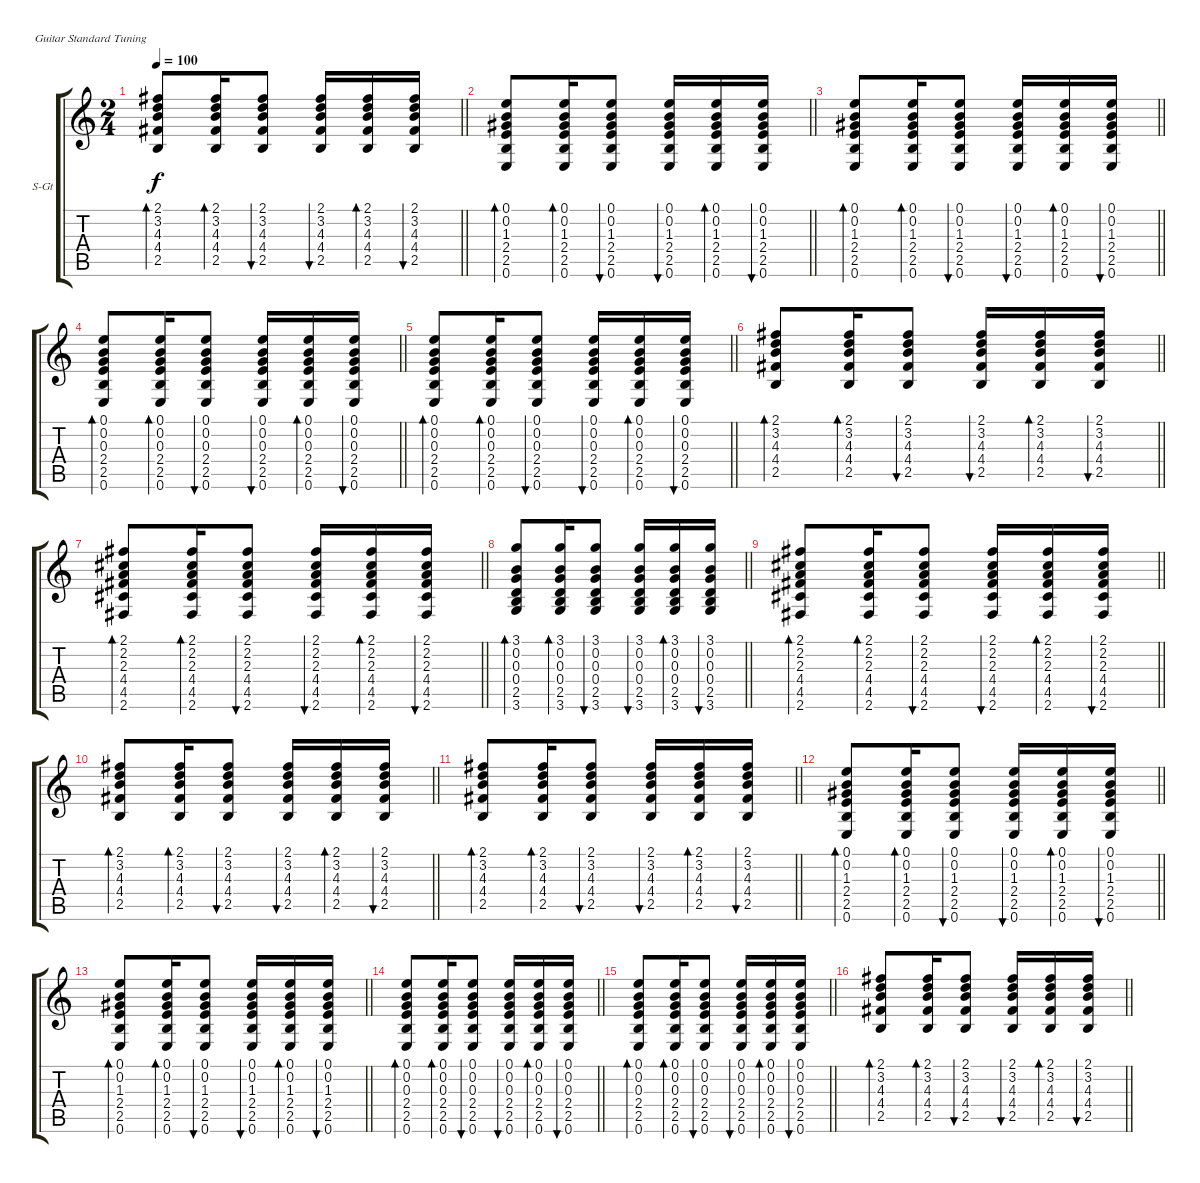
\bracketExtendMode groupsimilarinstruments
\firstSystemTrackNameOrientation horizontal
\otherSystemsTrackNameOrientation horizontal
\track ("Äîðîæêà 1" "S-Gt") {instrument acousticguitarsteel}
\staff {score tabs}
\tuning (E4 B3 G3 D3 A2 E2)
\ts (2 4)
\tempo 100
\clef g2
\barLineRight lightlight
\ks c
(2.1 3.2 4.3 4.4 2.5).8{bd 60 dy f} (2.1 3.2 4.3 4.4 2.5).16{bd 60} (2.1 3.2 4.3 4.4 2.5).8{bu 60} (2.1 3.2 4.3 4.4 2.5).16{bu 60} (2.1 3.2 4.3 4.4 2.5).16{bd 60} (2.1 3.2 4.3 4.4 2.5).16{bu 60} |
\barLineRight lightlight
(0.1 0.2 1.3 2.4 2.5 0.6).8{bd 60} (0.1 0.2 1.3 2.4 2.5 0.6).16{bd 60} (0.1 0.2 1.3 2.4 2.5 0.6).8{bu 60} (0.1 0.2 1.3 2.4 2.5 0.6).16{bu 60} (0.1 0.2 1.3 2.4 2.5 0.6).16{bd 60} (0.1 0.2 1.3 2.4 2.5 0.6).16{bu 60} |
\barLineRight lightlight
(0.1 0.2 1.3 2.4 2.5 0.6).8{bd 60} (0.1 0.2 1.3 2.4 2.5 0.6).16{bd 60} (0.1 0.2 1.3 2.4 2.5 0.6).8{bu 60} (0.1 0.2 1.3 2.4 2.5 0.6).16{bu 60} (0.1 0.2 1.3 2.4 2.5 0.6).16{bd 60} (0.1 0.2 1.3 2.4 2.5 0.6).16{bu 60} |
\barLineRight lightlight
(0.1 0.2 0.3 2.4 2.5 0.6).8{bd 60} (0.1 0.2 0.3 2.4 2.5 0.6).16{bd 60} (0.1 0.2 0.3 2.4 2.5 0.6).8{bu 60} (0.1 0.2 0.3 2.4 2.5 0.6).16{bu 60} (0.1 0.2 0.3 2.4 2.5 0.6).16{bd 60} (0.1 0.2 0.3 2.4 2.5 0.6).16{bu 60} |
\barLineRight lightlight
(0.1 0.2 0.3 2.4 2.5 0.6).8{bd 60} (0.1 0.2 0.3 2.4 2.5 0.6).16{bd 60} (0.1 0.2 0.3 2.4 2.5 0.6).8{bu 60} (0.1 0.2 0.3 2.4 2.5 0.6).16{bu 60} (0.1 0.2 0.3 2.4 2.5 0.6).16{bd 60} (0.1 0.2 0.3 2.4 2.5 0.6).16{bu 60} |
\barLineRight lightlight
(2.1 3.2 4.3 4.4 2.5).8{bd 60} (2.1 3.2 4.3 4.4 2.5).16{bd 60} (2.1 3.2 4.3 4.4 2.5).8{bu 60} (2.1 3.2 4.3 4.4 2.5).16{bu 60} (2.1 3.2 4.3 4.4 2.5).16{bd 60} (2.1 3.2 4.3 4.4 2.5).16{bu 60} |
\barLineRight lightlight
(2.1 2.2 2.3 4.4 4.5 2.6).8{bd 60} (2.1 2.2 2.3 4.4 4.5 2.6).16{bd 60} (2.1 2.2 2.3 4.4 4.5 2.6).8{bu 60} (2.1 2.2 2.3 4.4 4.5 2.6).16{bu 60} (2.1 2.2 2.3 4.4 4.5 2.6).16{bd 60} (2.1 2.2 2.3 4.4 4.5 2.6).16{bu 60} |
\barLineRight lightlight
(3.1 0.2 0.3 0.4 2.5 3.6).8{bd 60} (3.1 0.2 0.3 0.4 2.5 3.6).16{bd 60} (3.1 0.2 0.3 0.4 2.5 3.6).8{bu 60} (3.1 0.2 0.3 0.4 2.5 3.6).16{bu 60} (3.1 0.2 0.3 0.4 2.5 3.6).16{bd 60} (3.1 0.2 0.3 0.4 2.5 3.6).16{bu 60} |
\barLineRight lightlight
(2.1 2.2 2.3 4.4 4.5 2.6).8{bd 60} (2.1 2.2 2.3 4.4 4.5 2.6).16{bd 60} (2.1 2.2 2.3 4.4 4.5 2.6).8{bu 60} (2.1 2.2 2.3 4.4 4.5 2.6).16{bu 60} (2.1 2.2 2.3 4.4 4.5 2.6).16{bd 60} (2.1 2.2 2.3 4.4 4.5 2.6).16{bu 60} |
\barLineRight lightlight
(2.1 3.2 4.3 4.4 2.5).8{bd 60} (2.1 3.2 4.3 4.4 2.5).16{bd 60} (2.1 3.2 4.3 4.4 2.5).8{bu 60} (2.1 3.2 4.3 4.4 2.5).16{bu 60} (2.1 3.2 4.3 4.4 2.5).16{bd 60} (2.1 3.2 4.3 4.4 2.5).16{bu 60} |
\barLineRight lightlight
(2.1 3.2 4.3 4.4 2.5).8{bd 60} (2.1 3.2 4.3 4.4 2.5).16{bd 60} (2.1 3.2 4.3 4.4 2.5).8{bu 60} (2.1 3.2 4.3 4.4 2.5).16{bu 60} (2.1 3.2 4.3 4.4 2.5).16{bd 60} (2.1 3.2 4.3 4.4 2.5).16{bu 60} |
\barLineRight lightlight
(0.1 0.2 1.3 2.4 2.5 0.6).8{bd 60} (0.1 0.2 1.3 2.4 2.5 0.6).16{bd 60} (0.1 0.2 1.3 2.4 2.5 0.6).8{bu 60} (0.1 0.2 1.3 2.4 2.5 0.6).16{bu 60} (0.1 0.2 1.3 2.4 2.5 0.6).16{bd 60} (0.1 0.2 1.3 2.4 2.5 0.6).16{bu 60} |
\barLineRight lightlight
(0.1 0.2 1.3 2.4 2.5 0.6).8{bd 60} (0.1 0.2 1.3 2.4 2.5 0.6).16{bd 60} (0.1 0.2 1.3 2.4 2.5 0.6).8{bu 60} (0.1 0.2 1.3 2.4 2.5 0.6).16{bu 60} (0.1 0.2 1.3 2.4 2.5 0.6).16{bd 60} (0.1 0.2 1.3 2.4 2.5 0.6).16{bu 60} |
\barLineRight lightlight
(0.1 0.2 0.3 2.4 2.5 0.6).8{bd 60} (0.1 0.2 0.3 2.4 2.5 0.6).16{bd 60} (0.1 0.2 0.3 2.4 2.5 0.6).8{bu 60} (0.1 0.2 0.3 2.4 2.5 0.6).16{bu 60} (0.1 0.2 0.3 2.4 2.5 0.6).16{bd 60} (0.1 0.2 0.3 2.4 2.5 0.6).16{bu 60} |
\barLineRight lightlight
(0.1 0.2 0.3 2.4 2.5 0.6).8{bd 60} (0.1 0.2 0.3 2.4 2.5 0.6).16{bd 60} (0.1 0.2 0.3 2.4 2.5 0.6).8{bu 60} (0.1 0.2 0.3 2.4 2.5 0.6).16{bu 60} (0.1 0.2 0.3 2.4 2.5 0.6).16{bd 60} (0.1 0.2 0.3 2.4 2.5 0.6).16{bu 60} |
\barLineRight lightlight
(2.1 3.2 4.3 4.4 2.5).8{bd 60} (2.1 3.2 4.3 4.4 2.5).16{bd 60} (2.1 3.2 4.3 4.4 2.5).8{bu 60} (2.1 3.2 4.3 4.4 2.5).16{bu 60} (2.1 3.2 4.3 4.4 2.5).16{bd 60} (2.1 3.2 4.3 4.4 2.5).16{bu 60}
